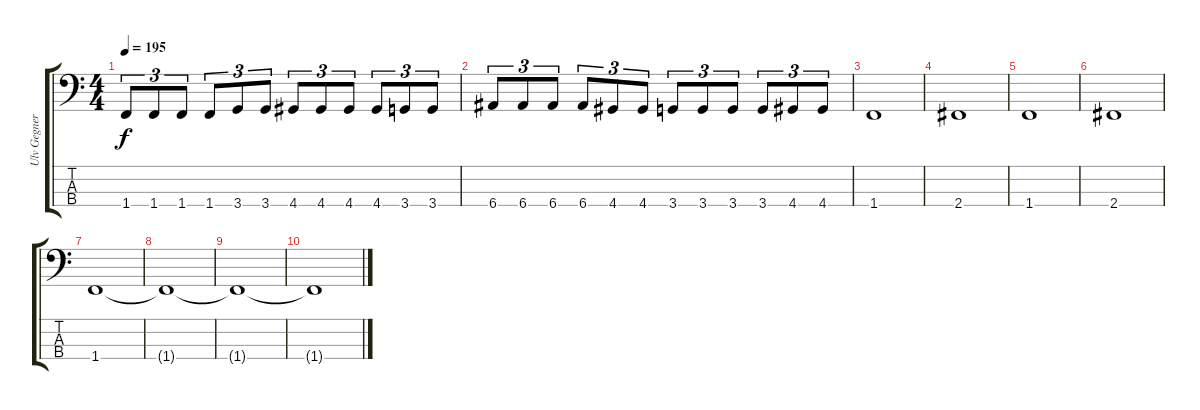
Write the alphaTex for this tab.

\track ("Ulv Gegner" "Ulv Gegner") {instrument electricbassfinger}
\staff {score tabs}
\tuning (G2 D2 A1 E1) {hide}
\ts (4 4)
\tempo 195
\clef f4
\ks c
1.4.8{tu (3 2) dy f} 1.4.8{tu (3 2)} 1.4.8{tu (3 2)} 1.4.8{tu (3 2)} 3.4.8{tu (3 2)} 3.4.8{tu (3 2)} 4.4.8{tu (3 2)} 4.4.8{tu (3 2)} 4.4.8{tu (3 2)} 4.4.8{tu (3 2)} 3.4.8{tu (3 2)} 3.4.8{tu (3 2)} |
6.4.8{tu (3 2)} 6.4.8{tu (3 2)} 6.4.8{tu (3 2)} 6.4.8{tu (3 2)} 4.4.8{tu (3 2)} 4.4.8{tu (3 2)} 3.4.8{tu (3 2)} 3.4.8{tu (3 2)} 3.4.8{tu (3 2)} 3.4.8{tu (3 2)} 4.4.8{tu (3 2)} 4.4.8{tu (3 2)} |
1.4.1 |
2.4.1 |
1.4.1 |
2.4.1 |
1.4.1 |
1.4{t}.1 |
1.4{t}.1 |
1.4{t}.1
